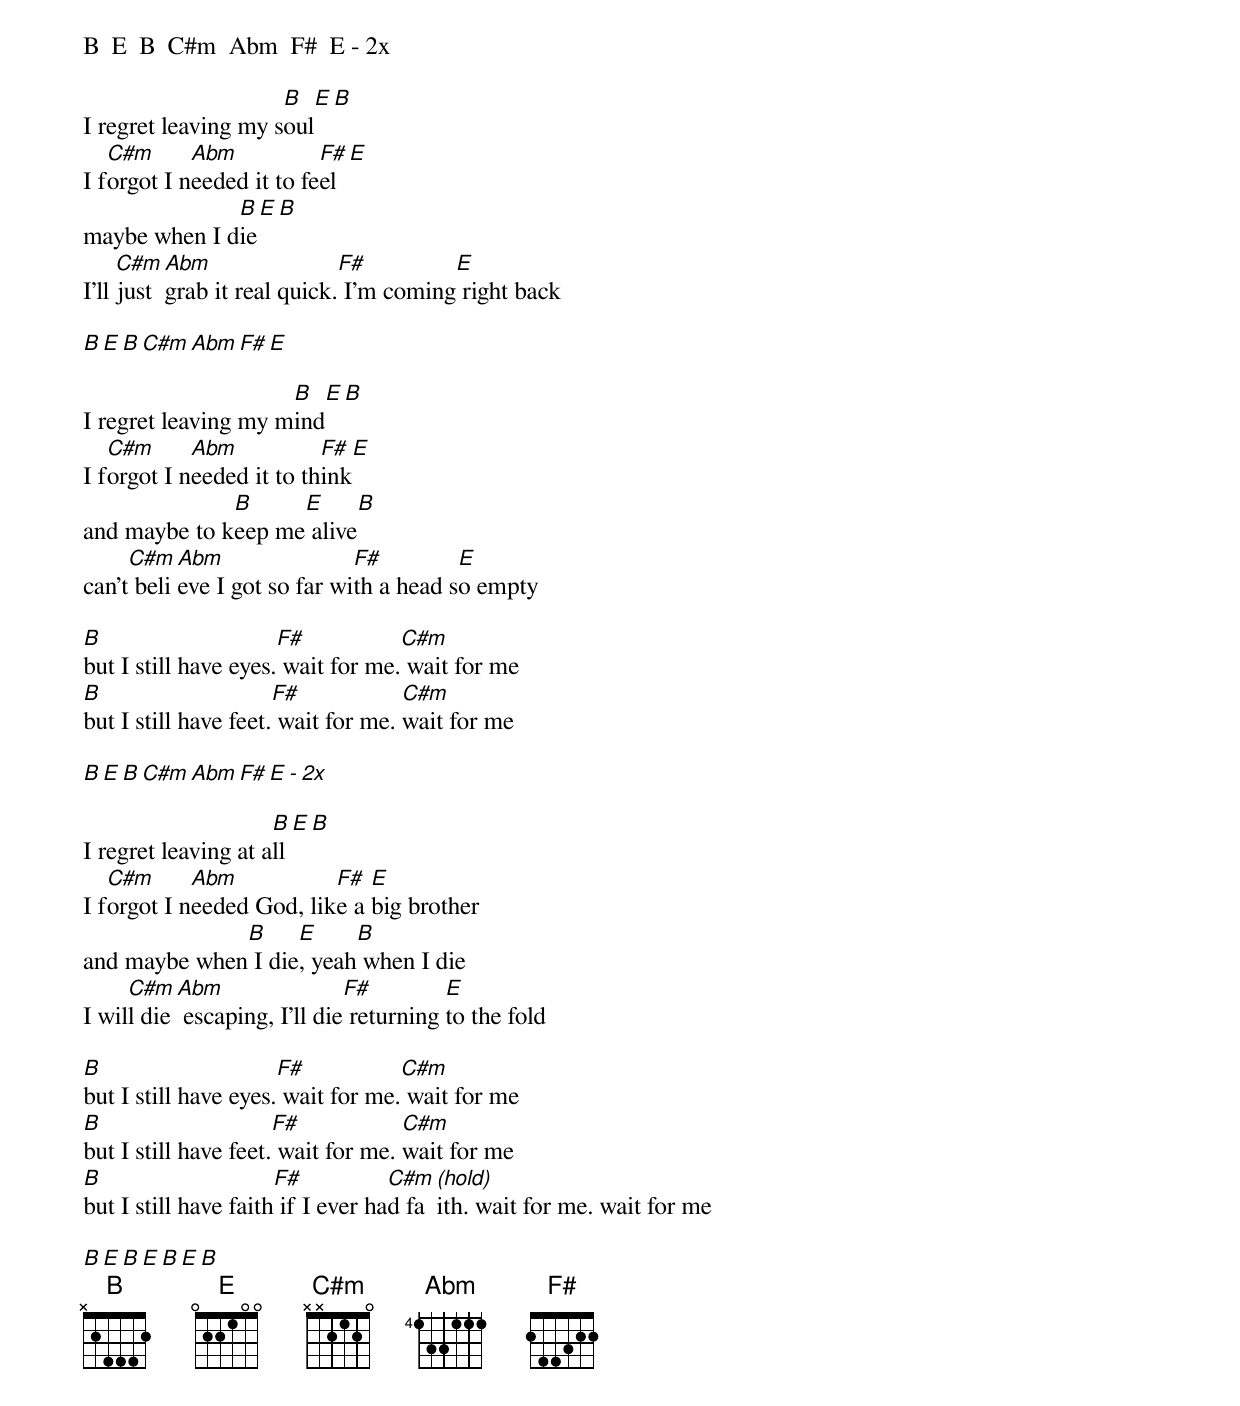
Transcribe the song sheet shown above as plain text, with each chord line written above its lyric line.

B  E  B  C#m  Abm  F#  E - 2x

                     B     E     B
I regret leaving my soul
   C#m      Abm           F#  E
I forgot I needed it to feel
              B     E     B
maybe when I die
     C#m  Abm                F#         E
I'll just grab it real quick. I'm coming right back

B  E  B  C#m  Abm  F#  E

                     B     E     B
I regret leaving my mind
   C#m      Abm           F#  E
I forgot I needed it to think
              B     E     B
and maybe to keep me alive
     C#m  Abm                F#         E
can't believe I got so far with a head so empty

B                     F#           C#m
but I still have eyes. wait for me. wait for me
B                     F#            C#m
but I still have feet. wait for me. wait for me

B  E  B  C#m  Abm  F#  E - 2x

                     B     E     B
I regret leaving at all
   C#m      Abm           F#  E
I forgot I needed God, like a big brother
              B     E     B
and maybe when I die, yeah when I die
     C#m  Abm                F#         E
I will die escaping, I'll die returning to the fold

B                     F#           C#m
but I still have eyes. wait for me. wait for me
B                     F#            C#m
but I still have feet. wait for me. wait for me
B                     F#           C#m (hold)
but I still have faith if I ever had faith. wait for me. wait for me

B  E  B  E  B  E  B
